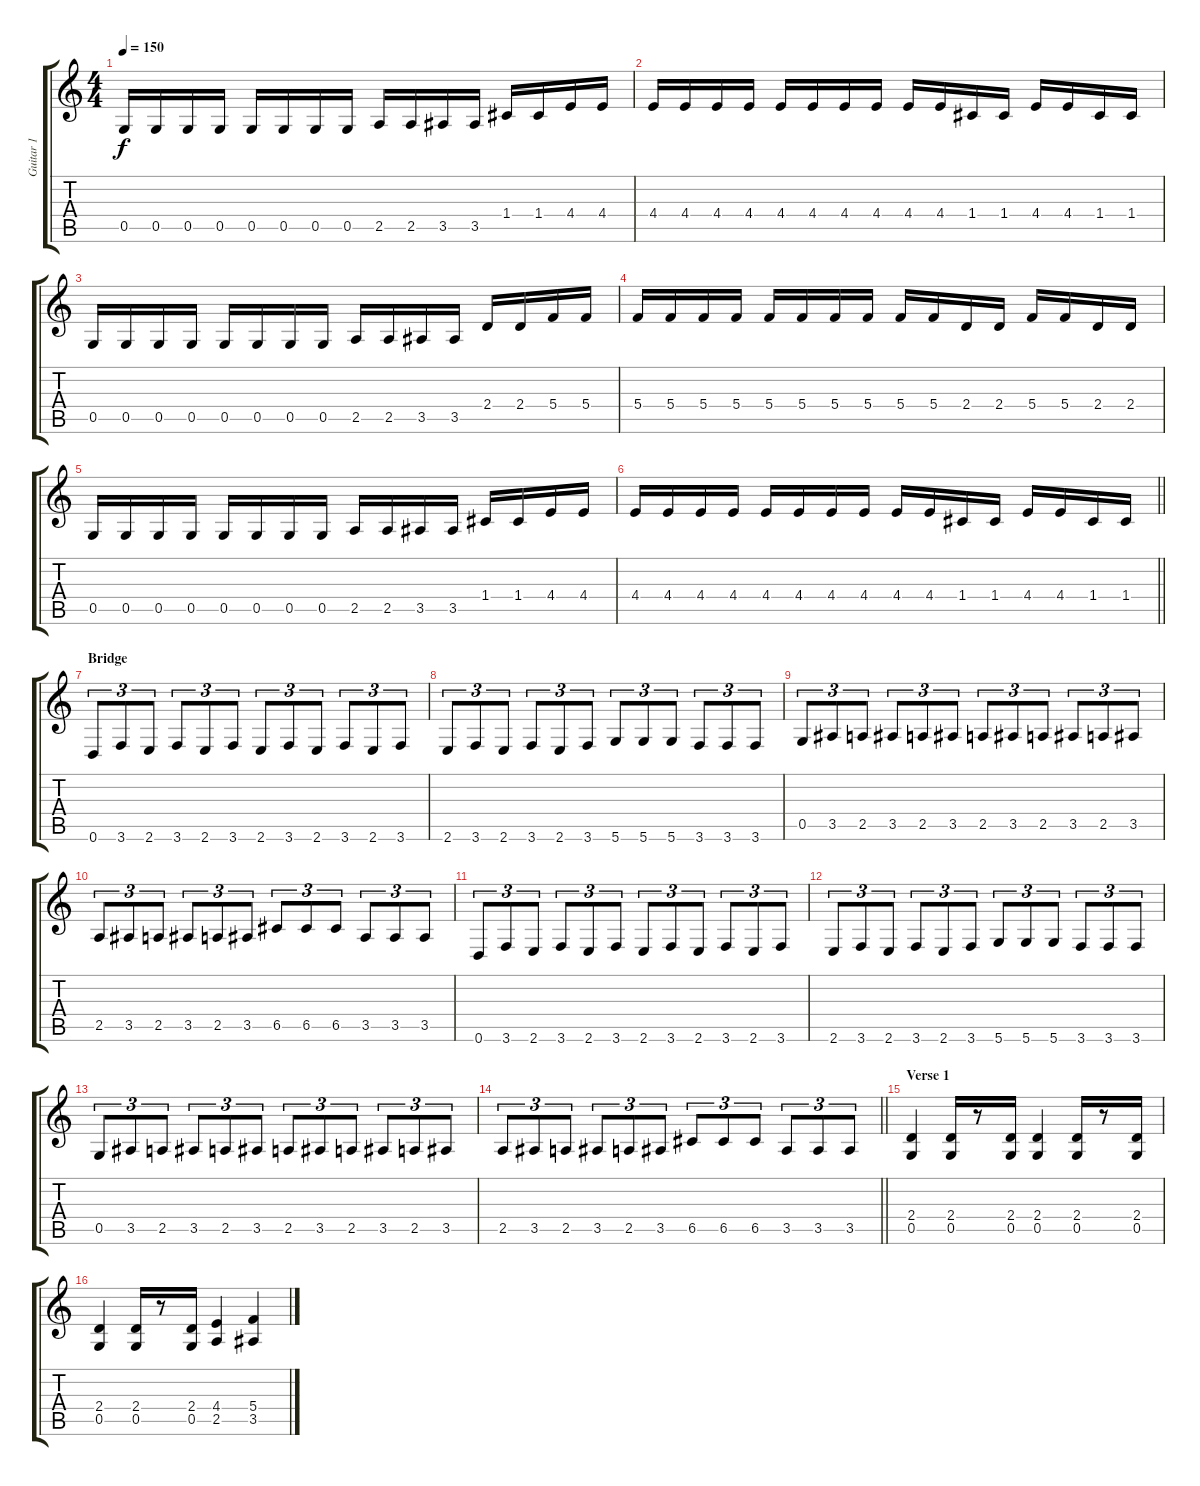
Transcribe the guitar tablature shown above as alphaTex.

\track ("Guitar 1" "Guitar 1") {instrument distortionguitar}
\staff {score tabs}
\tuning (D4 A3 F3 C3 G2 D2) {hide}
\ts (4 4)
\tempo 150
\clef g2
\ks c
0.5.16{dy f} 0.5.16 0.5.16 0.5.16 0.5.16 0.5.16 0.5.16 0.5.16 2.5.16 2.5.16 3.5.16 3.5.16 1.4.16 1.4.16 4.4.16 4.4.16 |
4.4.16 4.4.16 4.4.16 4.4.16 4.4.16 4.4.16 4.4.16 4.4.16 4.4.16 4.4.16 1.4.16 1.4.16 4.4.16 4.4.16 1.4.16 1.4.16 |
0.5.16 0.5.16 0.5.16 0.5.16 0.5.16 0.5.16 0.5.16 0.5.16 2.5.16 2.5.16 3.5.16 3.5.16 2.4.16 2.4.16 5.4.16 5.4.16 |
5.4.16 5.4.16 5.4.16 5.4.16 5.4.16 5.4.16 5.4.16 5.4.16 5.4.16 5.4.16 2.4.16 2.4.16 5.4.16 5.4.16 2.4.16 2.4.16 |
0.5.16 0.5.16 0.5.16 0.5.16 0.5.16 0.5.16 0.5.16 0.5.16 2.5.16 2.5.16 3.5.16 3.5.16 1.4.16 1.4.16 4.4.16 4.4.16 |
\barLineRight lightlight
4.4.16 4.4.16 4.4.16 4.4.16 4.4.16 4.4.16 4.4.16 4.4.16 4.4.16 4.4.16 1.4.16 1.4.16 4.4.16 4.4.16 1.4.16 1.4.16 |
\section ("" "Bridge")
0.6.8{tu (3 2)} 3.6.8{tu (3 2)} 2.6.8{tu (3 2)} 3.6.8{tu (3 2)} 2.6.8{tu (3 2)} 3.6.8{tu (3 2)} 2.6.8{tu (3 2)} 3.6.8{tu (3 2)} 2.6.8{tu (3 2)} 3.6.8{tu (3 2)} 2.6.8{tu (3 2)} 3.6.8{tu (3 2)} |
2.6.8{tu (3 2)} 3.6.8{tu (3 2)} 2.6.8{tu (3 2)} 3.6.8{tu (3 2)} 2.6.8{tu (3 2)} 3.6.8{tu (3 2)} 5.6.8{tu (3 2)} 5.6.8{tu (3 2)} 5.6.8{tu (3 2)} 3.6.8{tu (3 2)} 3.6.8{tu (3 2)} 3.6.8{tu (3 2)} |
0.5.8{tu (3 2)} 3.5.8{tu (3 2)} 2.5.8{tu (3 2)} 3.5.8{tu (3 2)} 2.5.8{tu (3 2)} 3.5.8{tu (3 2)} 2.5.8{tu (3 2)} 3.5.8{tu (3 2)} 2.5.8{tu (3 2)} 3.5.8{tu (3 2)} 2.5.8{tu (3 2)} 3.5.8{tu (3 2)} |
2.5.8{tu (3 2)} 3.5.8{tu (3 2)} 2.5.8{tu (3 2)} 3.5.8{tu (3 2)} 2.5.8{tu (3 2)} 3.5.8{tu (3 2)} 6.5.8{tu (3 2)} 6.5.8{tu (3 2)} 6.5.8{tu (3 2)} 3.5.8{tu (3 2)} 3.5.8{tu (3 2)} 3.5.8{tu (3 2)} |
0.6.8{tu (3 2)} 3.6.8{tu (3 2)} 2.6.8{tu (3 2)} 3.6.8{tu (3 2)} 2.6.8{tu (3 2)} 3.6.8{tu (3 2)} 2.6.8{tu (3 2)} 3.6.8{tu (3 2)} 2.6.8{tu (3 2)} 3.6.8{tu (3 2)} 2.6.8{tu (3 2)} 3.6.8{tu (3 2)} |
2.6.8{tu (3 2)} 3.6.8{tu (3 2)} 2.6.8{tu (3 2)} 3.6.8{tu (3 2)} 2.6.8{tu (3 2)} 3.6.8{tu (3 2)} 5.6.8{tu (3 2)} 5.6.8{tu (3 2)} 5.6.8{tu (3 2)} 3.6.8{tu (3 2)} 3.6.8{tu (3 2)} 3.6.8{tu (3 2)} |
0.5.8{tu (3 2)} 3.5.8{tu (3 2)} 2.5.8{tu (3 2)} 3.5.8{tu (3 2)} 2.5.8{tu (3 2)} 3.5.8{tu (3 2)} 2.5.8{tu (3 2)} 3.5.8{tu (3 2)} 2.5.8{tu (3 2)} 3.5.8{tu (3 2)} 2.5.8{tu (3 2)} 3.5.8{tu (3 2)} |
\barLineRight lightlight
2.5.8{tu (3 2)} 3.5.8{tu (3 2)} 2.5.8{tu (3 2)} 3.5.8{tu (3 2)} 2.5.8{tu (3 2)} 3.5.8{tu (3 2)} 6.5.8{tu (3 2)} 6.5.8{tu (3 2)} 6.5.8{tu (3 2)} 3.5.8{tu (3 2)} 3.5.8{tu (3 2)} 3.5.8{tu (3 2)} |
\section ("" "Verse 1")
(2.4 0.5).4 (2.4 0.5).16 r.8 (2.4 0.5).16 (2.4 0.5).4 (2.4 0.5).16 r.8 (2.4 0.5).16 |
(2.4 0.5).4 (2.4 0.5).16 r.8 (2.4 0.5).16 (4.4 2.5).4 (5.4 3.5).4
